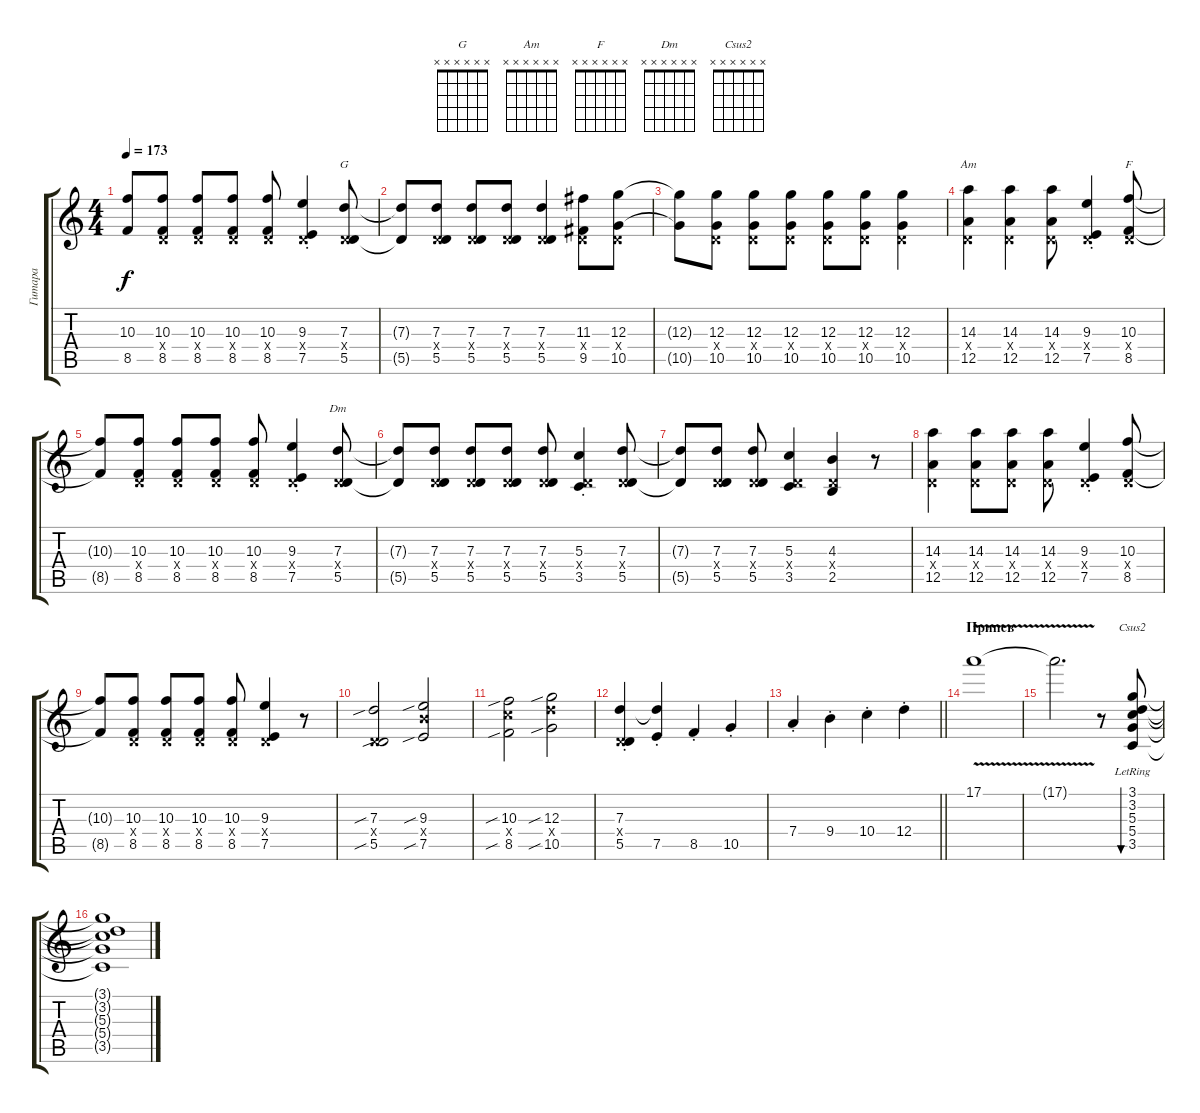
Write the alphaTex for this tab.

\track ("Гитара" "Гитара") {instrument acousticguitarsteel}
\staff {score tabs}
\tuning (E4 B3 G3 D3 A2 E2) {hide}
\chord ("G" x x x x x x)
\chord ("Am" x x x x x x)
\chord ("F" x x x x x x)
\chord ("Dm" x x x x x x)
\chord ("Csus2" x x x x x x)
\ts (4 4)
\tempo 173
\clef g2
\ks c
(10.3{t} 8.5{t}).8{dy f} (10.3 0.4{x} 8.5).8 (10.3 0.4{x} 8.5).8 (10.3 0.4{x} 8.5).8 (10.3 0.4{x} 8.5).8 (9.3{st} 0.4{x} 7.5{st}).4 (7.3 0.4{x} 5.5).8{ch "G"} |
(7.3{t} 5.5{t}).8 (7.3 0.4{x} 5.5).8 (7.3 0.4{x} 5.5).8 (7.3 0.4{x} 5.5).8 (7.3 0.4{x} 5.5).4 (11.3 0.4{x} 9.5).8 (12.3 0.4{x} 10.5).8 |
(12.3{t} 10.5{t}).8 (12.3 0.4{x} 10.5).8 (12.3 0.4{x} 10.5).8 (12.3 0.4{x} 10.5).8 (12.3 0.4{x} 10.5).8 (12.3 0.4{x} 10.5).8 (12.3 0.4{x} 10.5).4 |
(14.3 0.4{x} 12.5).4{ch "Am"} (14.3 0.4{x} 12.5).4 (14.3 0.4{x} 12.5).8 (9.3{st} 0.4{x} 7.5{st}).4 (10.3 0.4{x} 8.5).8{ch "F"} |
(10.3{t} 8.5{t}).8 (10.3 0.4{x} 8.5).8 (10.3 0.4{x} 8.5).8 (10.3 0.4{x} 8.5).8 (10.3 0.4{x} 8.5).8 (9.3{st} 0.4{x} 7.5{st}).4 (7.3 0.4{x} 5.5).8{ch "Dm"} |
(7.3{t} 5.5{t}).8 (7.3 0.4{x} 5.5).8 (7.3 0.4{x} 5.5).8 (7.3 0.4{x} 5.5).8 (7.3 0.4{x} 5.5).8 (5.3{st} 0.4{x} 3.5{st}).4 (7.3 0.4{x} 5.5).8 |
(7.3{t} 5.5{t}).8 (7.3 0.4{x} 5.5).8 (7.3 0.4{x} 5.5).8 (5.3 0.4{x} 3.5).4 (4.3 0.4{x} 2.5).4 r.8 |
(14.3 0.4{x} 12.5).4 (14.3 0.4{x} 12.5).8 (14.3 0.4{x} 12.5).8 (14.3 0.4{x} 12.5).8 (9.3{st} 0.4{x} 7.5{st}).4 (10.3 0.4{x} 8.5).8 |
(10.3{t} 8.5{t}).8 (10.3 0.4{x} 8.5).8 (10.3 0.4{x} 8.5).8 (10.3 0.4{x} 8.5).8 (10.3 0.4{x} 8.5).8 (9.3 0.4{x} 7.5).4 r.8 |
(7.3{sib} 0.4{x} 5.5{sib}).2 (9.3{sib} 9.4{x} 7.5{sib}).2 |
(10.3{sib} 10.4{x} 8.5{sib}).2 (12.3{sib} 12.4{x} 10.5{sib}).2 |
(7.3 0.4{x} 5.5{st}).4 (7.3{t} 7.5{st}).4 8.5{st}.4 10.5{st}.4 |
\barLineRight lightlight
7.4{st}.4 9.4{st}.4 10.4{st}.4 12.4{st}.4 |
\section ("" "Припев")
17.1{v}.1{volume 0} |
17.1{t}.2{d} r.8 (3.1{lr} 3.2{lr} 5.3{lr} 5.4{lr} 3.5{lr}).8{bu 480 ch "Csus2" volume 9} |
(3.1{t} 3.2{t} 5.3{t} 5.4{t} 3.5{t}).1
